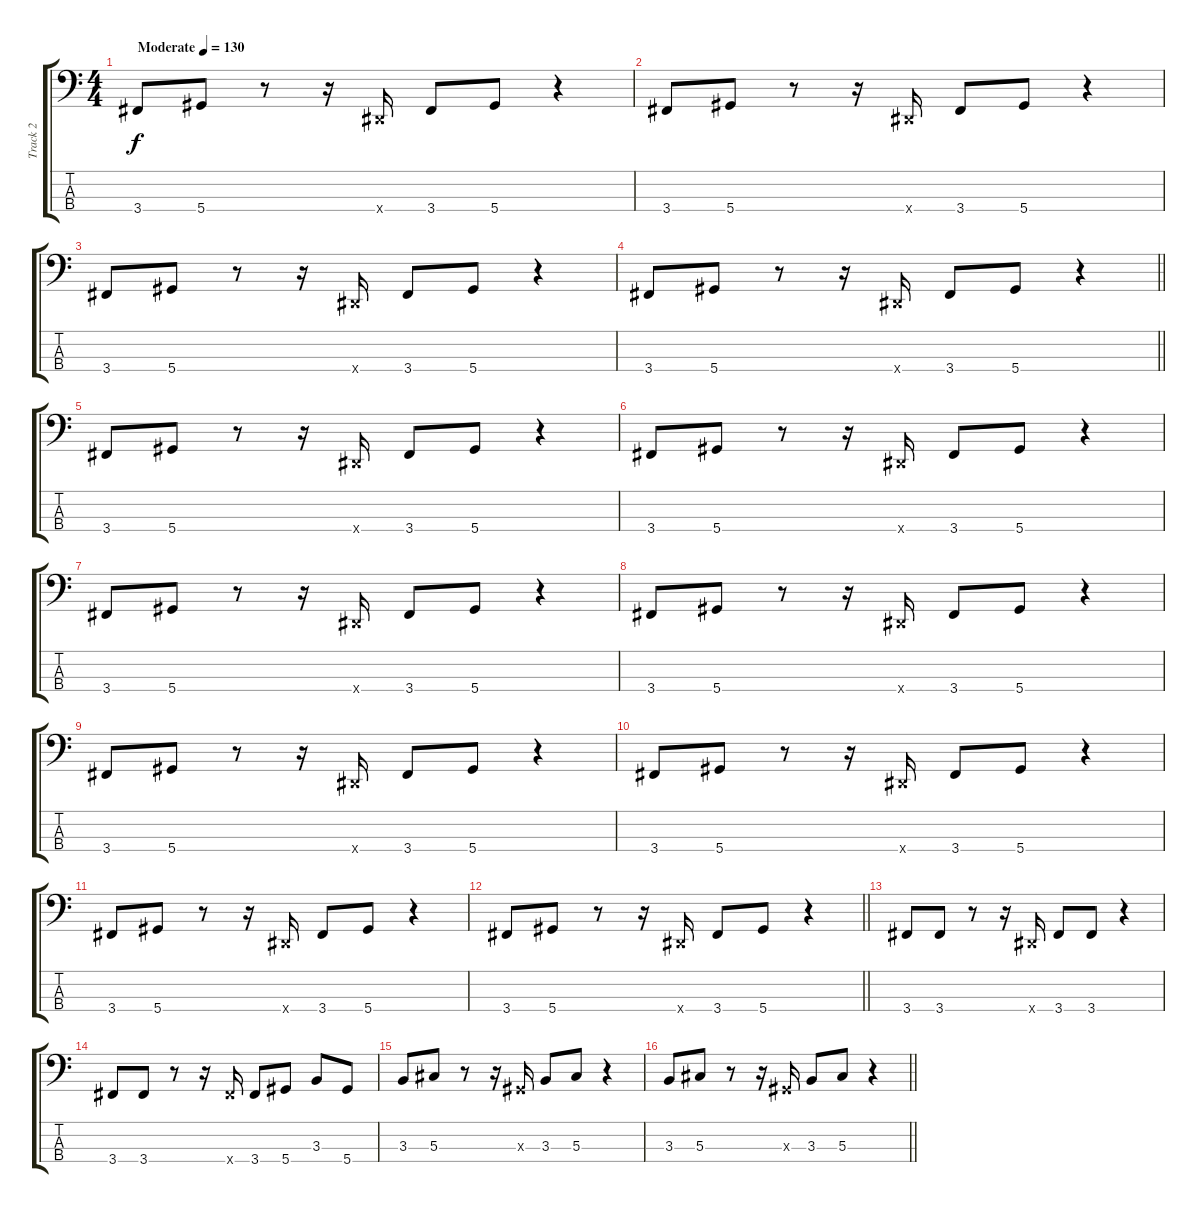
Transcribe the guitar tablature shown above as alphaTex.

\track ("Track 2" "Track 2") {instrument electricbassfinger}
\staff {score tabs}
\tuning (Gb2 Db2 Ab1 Eb1) {hide}
\ts (4 4)
\tempo (130 "Moderate")
\clef f4
\ks c
3.4.8{dy f instrument electricbassfinger} 5.4.8 r.8 r.16 0.4{x}.16 3.4.8 5.4.8 r.4 |
3.4.8 5.4.8 r.8 r.16 0.4{x}.16 3.4.8 5.4.8 r.4 |
3.4.8 5.4.8 r.8 r.16 0.4{x}.16 3.4.8 5.4.8 r.4 |
\barLineRight lightlight
3.4.8 5.4.8 r.8 r.16 0.4{x}.16 3.4.8 5.4.8 r.4 |
3.4.8 5.4.8 r.8 r.16 0.4{x}.16 3.4.8 5.4.8 r.4 |
3.4.8 5.4.8 r.8 r.16 0.4{x}.16 3.4.8 5.4.8 r.4 |
3.4.8 5.4.8 r.8 r.16 0.4{x}.16 3.4.8 5.4.8 r.4 |
3.4.8 5.4.8 r.8 r.16 0.4{x}.16 3.4.8 5.4.8 r.4 |
3.4.8 5.4.8 r.8 r.16 0.4{x}.16 3.4.8 5.4.8 r.4 |
3.4.8 5.4.8 r.8 r.16 0.4{x}.16 3.4.8 5.4.8 r.4 |
3.4.8 5.4.8 r.8 r.16 0.4{x}.16 3.4.8 5.4.8 r.4 |
\barLineRight lightlight
3.4.8 5.4.8 r.8 r.16 0.4{x}.16 3.4.8 5.4.8 r.4 |
3.4.8 3.4.8 r.8 r.16 0.4{x}.16 3.4.8 3.4.8 r.4 |
3.4.8 3.4.8 r.8 r.16 3.4{x}.16 3.4.8 5.4.8 3.3.8 5.4.8 |
3.3.8 5.3.8 r.8 r.16 0.3{x}.16 3.3.8 5.3.8 r.4 |
\barLineRight lightlight
3.3.8 5.3.8 r.8 r.16 0.3{x}.16 3.3.8 5.3.8 r.4
